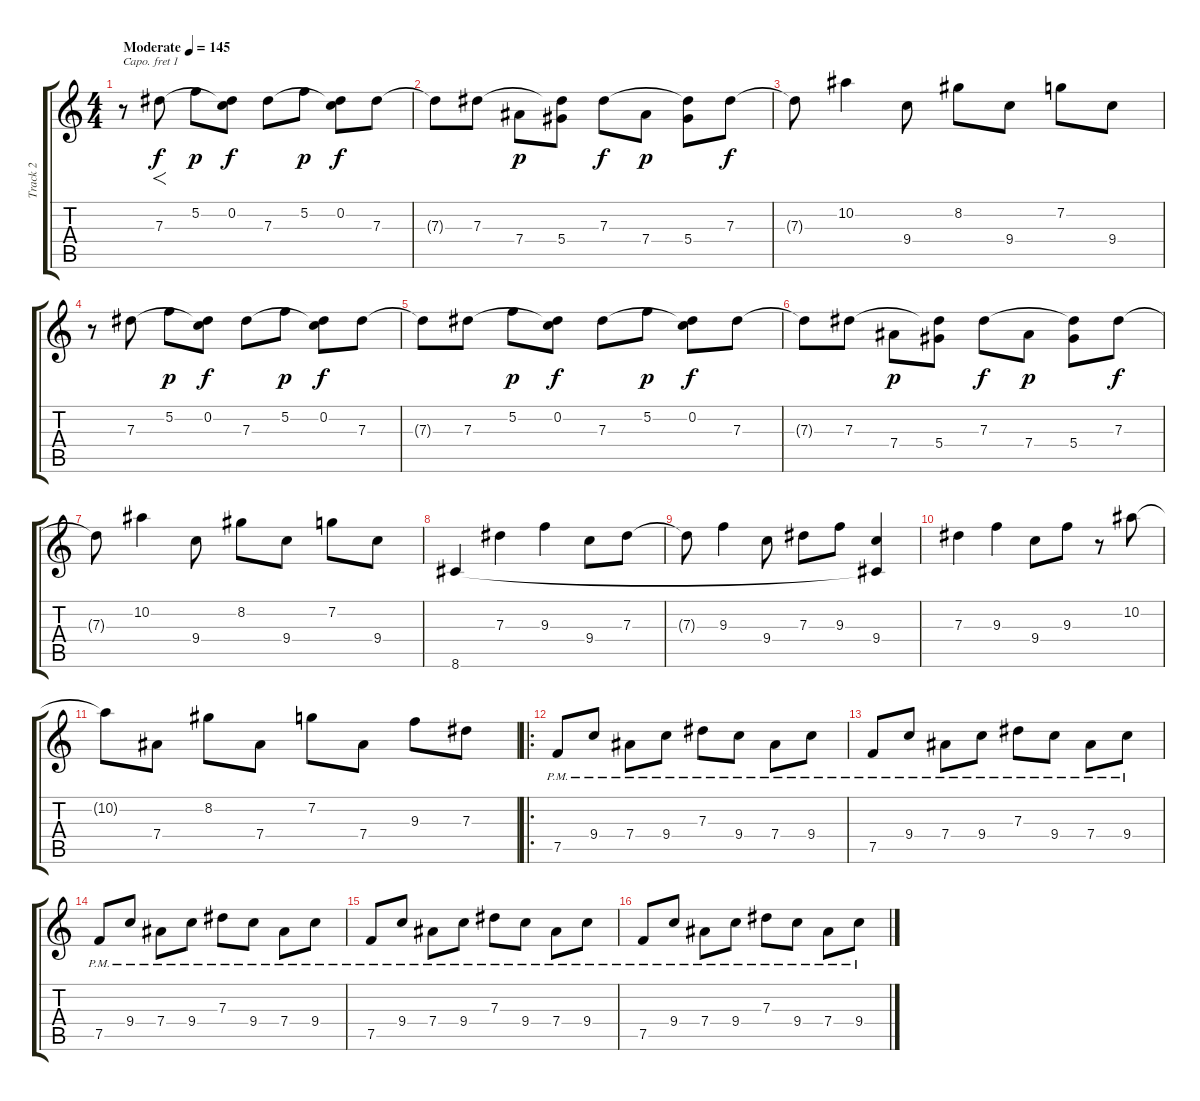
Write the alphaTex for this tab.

\track ("Track 2" "Track 2") {instrument acousticguitarsteel}
\staff {score tabs}
\capo 1
\tuning (E4 B3 G3 D3 A2 E2) {hide}
\ts (4 4)
\tempo (145 "Moderate")
\clef g2
\ks c
r.8{dy f instrument acousticguitarsteel} 7.3.8{f} 5.2.8{dy p} (0.2 7.3{t}).8{dy f} 7.3.8 5.2.8{dy p} (0.2 7.3{t}).8{dy f} 7.3.8 |
7.3{t}.8 7.3.8 7.4.8{dy p} (7.3{t} 5.4).8 7.3.8{dy f} 7.4.8{dy p} (7.3{t} 5.4).8 7.3.8{dy f} |
7.3{t}.8 10.2.4 9.4.8 8.2.8 9.4.8 7.2.8 9.4.8 |
r.8 7.3.8 5.2.8{dy p} (0.2 7.3{t}).8{dy f} 7.3.8 5.2.8{dy p} (0.2 7.3{t}).8{dy f} 7.3.8 |
7.3{t}.8 7.3.8 5.2.8{dy p} (0.2 7.3{t}).8{dy f} 7.3.8 5.2.8{dy p} (0.2 7.3{t}).8{dy f} 7.3.8 |
7.3{t}.8 7.3.8 7.4.8{dy p} (7.3{t} 5.4).8 7.3.8{dy f} 7.4.8{dy p} (7.3{t} 5.4).8 7.3.8{dy f} |
7.3{t}.8 10.2.4 9.4.8 8.2.8 9.4.8 7.2.8 9.4.8 |
8.6.4 7.3.4 9.3.4 9.4.8 7.3.8 |
7.3{t}.8 9.3.4 9.4.8 7.3.8 9.3.8 (9.4 8.6{t}).4 |
7.3.4 9.3.4 9.4.8 9.3.8 r.8 10.2.8 |
10.2{t}.8 7.4.8 8.2.8 7.4.8 7.2.8 7.4.8 9.3.8 7.3.8 |
\ro
7.5{pm}.8 9.4{pm}.8 7.4{pm}.8 9.4{pm}.8 7.3{pm}.8 9.4{pm}.8 7.4{pm}.8 9.4{pm}.8 |
7.5{pm}.8 9.4{pm}.8 7.4{pm}.8 9.4{pm}.8 7.3{pm}.8 9.4{pm}.8 7.4{pm}.8 9.4{pm}.8 |
7.5{pm}.8 9.4{pm}.8 7.4{pm}.8 9.4{pm}.8 7.3{pm}.8 9.4{pm}.8 7.4{pm}.8 9.4{pm}.8 |
7.5{pm}.8 9.4{pm}.8 7.4{pm}.8 9.4{pm}.8 7.3{pm}.8 9.4{pm}.8 7.4{pm}.8 9.4{pm}.8 |
7.5{pm}.8 9.4{pm}.8 7.4{pm}.8 9.4{pm}.8 7.3{pm}.8 9.4{pm}.8 7.4{pm}.8 9.4{pm}.8
